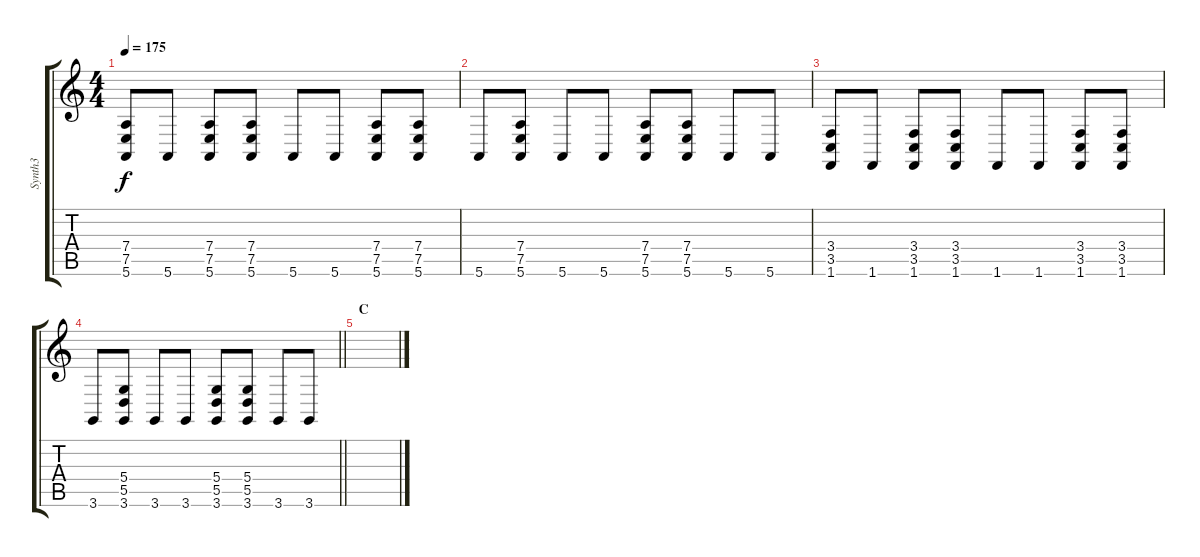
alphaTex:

\track ("Synth3" "Synth3") {instrument stringensemble1}
\staff {score tabs}
\tuning (E4 B3 G3 D3 A2 E2) {hide}
\ts (4 4)
\tempo 175
\clef g2
\ks c
(7.4 7.5 5.6).8{dy f} 5.6.8 (7.4 7.5 5.6).8 (7.4 7.5 5.6).8 5.6.8 5.6.8 (7.4 7.5 5.6).8 (7.4 7.5 5.6).8 |
5.6.8 (7.4 7.5 5.6).8 5.6.8 5.6.8 (7.4 7.5 5.6).8 (7.4 7.5 5.6).8 5.6.8 5.6.8 |
(3.4 3.5 1.6).8 1.6.8 (3.4 3.5 1.6).8 (3.4 3.5 1.6).8 1.6.8 1.6.8 (3.4 3.5 1.6).8 (3.4 3.5 1.6).8 |
\barLineRight lightlight
3.6.8 (5.4 5.5 3.6).8 3.6.8 3.6.8 (5.4 5.5 3.6).8 (5.4 5.5 3.6).8 3.6.8 3.6.8 |
\section ("" "C")
